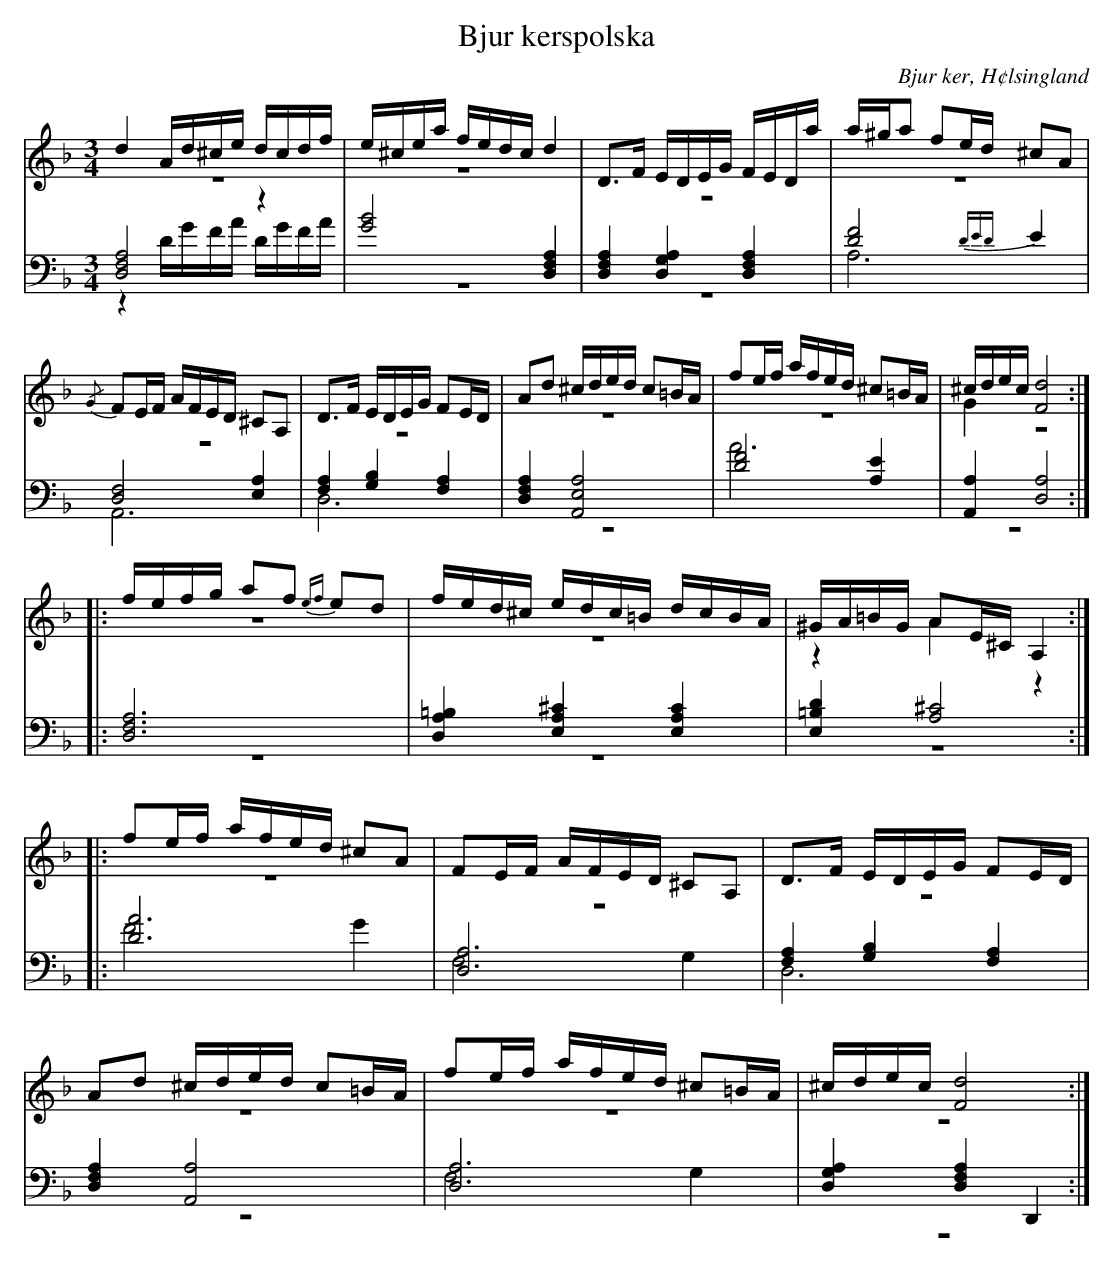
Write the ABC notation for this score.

X:1
T: Bjur kerspolska
O: Bjur ker, H¢lsingland
M: 3/4
L: 1/16
K: Dm
V:1
V:2 merge
V:3
V:4 merge
V:1
d4 Ad^ce dcdf |e^cea fedc d4|D2>F2 EDEG FEDa|a^ga2 f2ed ^c2A2|
{/G}F2EF AFED ^C2A,2|D2>F2 EDEG F2ED|A2d2 ^cded c2=BA|f2ef afed ^c2=BA|^cdec [F8d8]:|
|:fefg a2f2 {ef}e2d2 |fed^c edc=B dcBA|^GA=BG A2E^C A,4:|
|:f2ef afed ^c2A2|F2EF AFED ^C2A,2|D2>F2 EDEG F2ED|
A2d2 ^cded c2=BA|f2ef afed ^c2=BA|^cdec [F8d8]:|
V:2
z12|z12|z12|z12|
z12|z12|z12|z12|G4 z8:|
|:z12|z12|z4 A4 z4:|
|:z12|z12|z12|
z12|z12|z12:|
V:3 clef=bass
[D,8F,8A,8] z4|[G8B8] [D,4F,4A,4]|[D,4F,4A,4] [D,4G,4A,4] [D,4F,4A,4]|[D8F8] {DED}E4|
[D,8F,8] [E,4A,4]|[F,4A,4] [G,4B,4] [F,4A,4]|[D,4F,4A,4] [A,,8E,8A,8]|[D8F8] [A,4E4]|[A,,4A,4] [D,8A,8]:|
|:[D,12F,12A,12]|[D,4A,4=B,4] [E,4A,4^C4] [E,4A,4C4]|[E,4=B,4D4] [A,8^C8]:|
|:[D12A12]|[D,12A,12]|[F,4A,4] [G,4B,4] [F,4A,4]|
[D,4F,4A,4] [A,,8A,8]|[D,12A,12]|[D,4G,4A,4] [D,4F,4A,4] D,,4:|
V:4 clef=bass
z4 DGFA DGFA|z12|z12|A,12|
A,,12|D,12|z12|A12|z12:|
|:z12|z12|z12:|
|:F8 G4|F,8 G,4|D,12|
z12|F,8 G,4|z12:|
